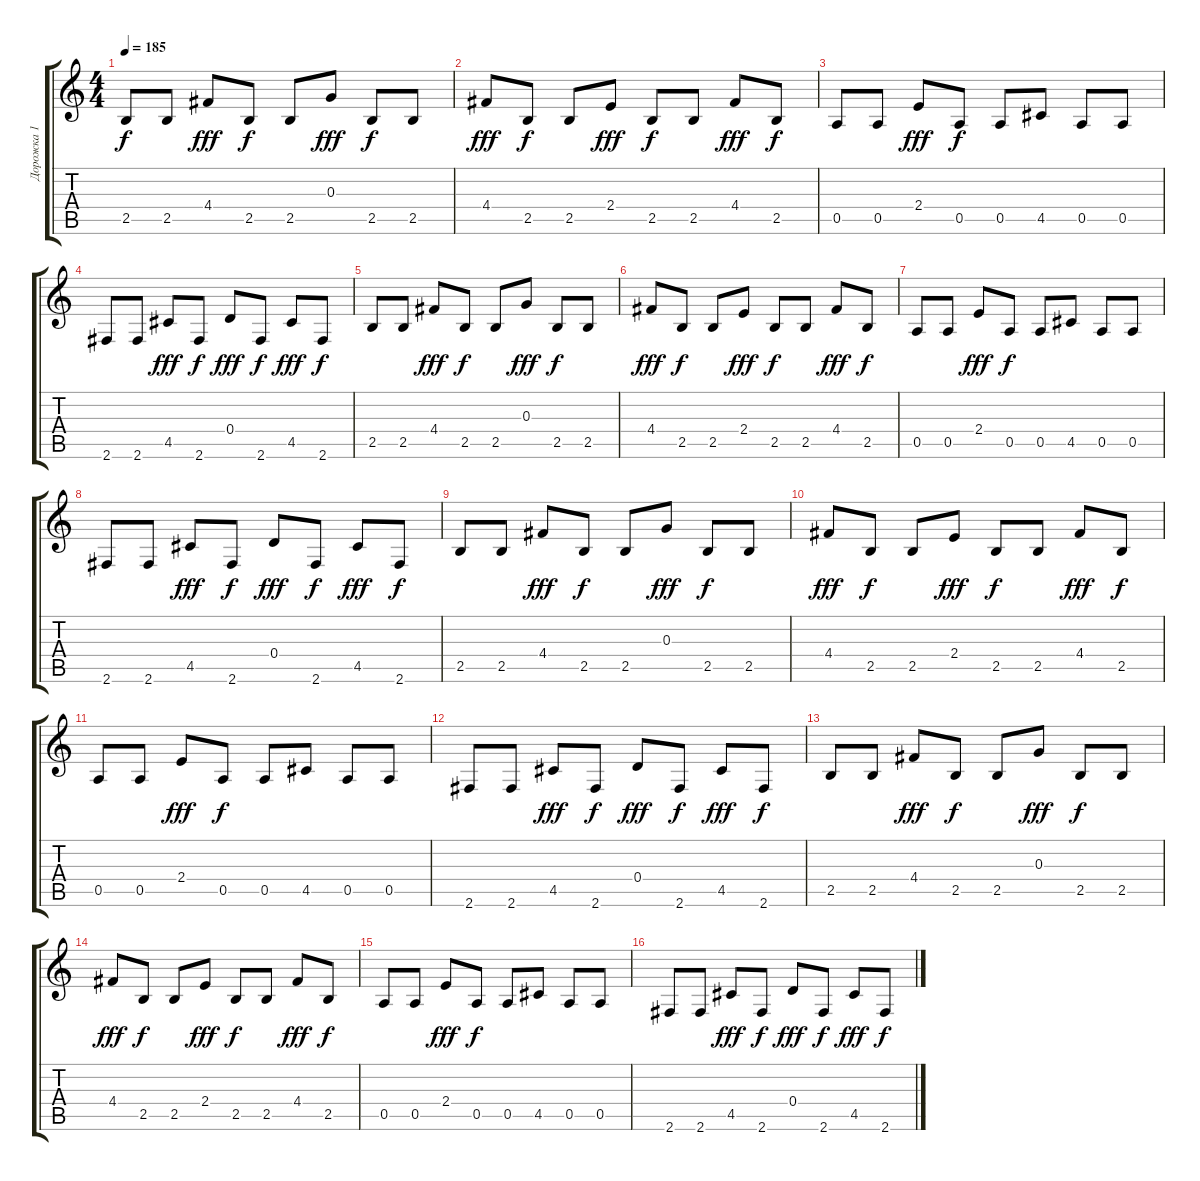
\track ("Дорожка 1" "Дорожка 1") {instrument distortionguitar}
\staff {score tabs}
\tuning (E4 B3 G3 D3 A2 E2) {hide}
\ts (4 4)
\tempo 185
\clef g2
\ks c
2.5.8{dy f instrument distortionguitar} 2.5.8 4.4.8{dy fff} 2.5.8{dy f} 2.5.8 0.3.8{dy fff} 2.5.8{dy f} 2.5.8 |
4.4.8{dy fff} 2.5.8{dy f} 2.5.8 2.4.8{dy fff} 2.5.8{dy f} 2.5.8 4.4.8{dy fff} 2.5.8{dy f} |
0.5.8 0.5.8 2.4.8{dy fff} 0.5.8{dy f} 0.5.8 4.5.8 0.5.8 0.5.8 |
2.6.8 2.6.8 4.5.8{dy fff} 2.6.8{dy f} 0.4.8{dy fff} 2.6.8{dy f} 4.5.8{dy fff} 2.6.8{dy f} |
2.5.8 2.5.8 4.4.8{dy fff} 2.5.8{dy f} 2.5.8 0.3.8{dy fff} 2.5.8{dy f} 2.5.8 |
4.4.8{dy fff} 2.5.8{dy f} 2.5.8 2.4.8{dy fff} 2.5.8{dy f} 2.5.8 4.4.8{dy fff} 2.5.8{dy f} |
0.5.8 0.5.8 2.4.8{dy fff} 0.5.8{dy f} 0.5.8 4.5.8 0.5.8 0.5.8 |
2.6.8 2.6.8 4.5.8{dy fff} 2.6.8{dy f} 0.4.8{dy fff} 2.6.8{dy f} 4.5.8{dy fff} 2.6.8{dy f} |
2.5.8 2.5.8 4.4.8{dy fff} 2.5.8{dy f} 2.5.8 0.3.8{dy fff} 2.5.8{dy f} 2.5.8 |
4.4.8{dy fff} 2.5.8{dy f} 2.5.8 2.4.8{dy fff} 2.5.8{dy f} 2.5.8 4.4.8{dy fff} 2.5.8{dy f} |
0.5.8 0.5.8 2.4.8{dy fff} 0.5.8{dy f} 0.5.8 4.5.8 0.5.8 0.5.8 |
2.6.8 2.6.8 4.5.8{dy fff} 2.6.8{dy f} 0.4.8{dy fff} 2.6.8{dy f} 4.5.8{dy fff} 2.6.8{dy f} |
2.5.8 2.5.8 4.4.8{dy fff} 2.5.8{dy f} 2.5.8 0.3.8{dy fff} 2.5.8{dy f} 2.5.8 |
4.4.8{dy fff} 2.5.8{dy f} 2.5.8 2.4.8{dy fff} 2.5.8{dy f} 2.5.8 4.4.8{dy fff} 2.5.8{dy f} |
0.5.8 0.5.8 2.4.8{dy fff} 0.5.8{dy f} 0.5.8 4.5.8 0.5.8 0.5.8 |
2.6.8 2.6.8 4.5.8{dy fff} 2.6.8{dy f} 0.4.8{dy fff} 2.6.8{dy f} 4.5.8{dy fff} 2.6.8{dy f}
